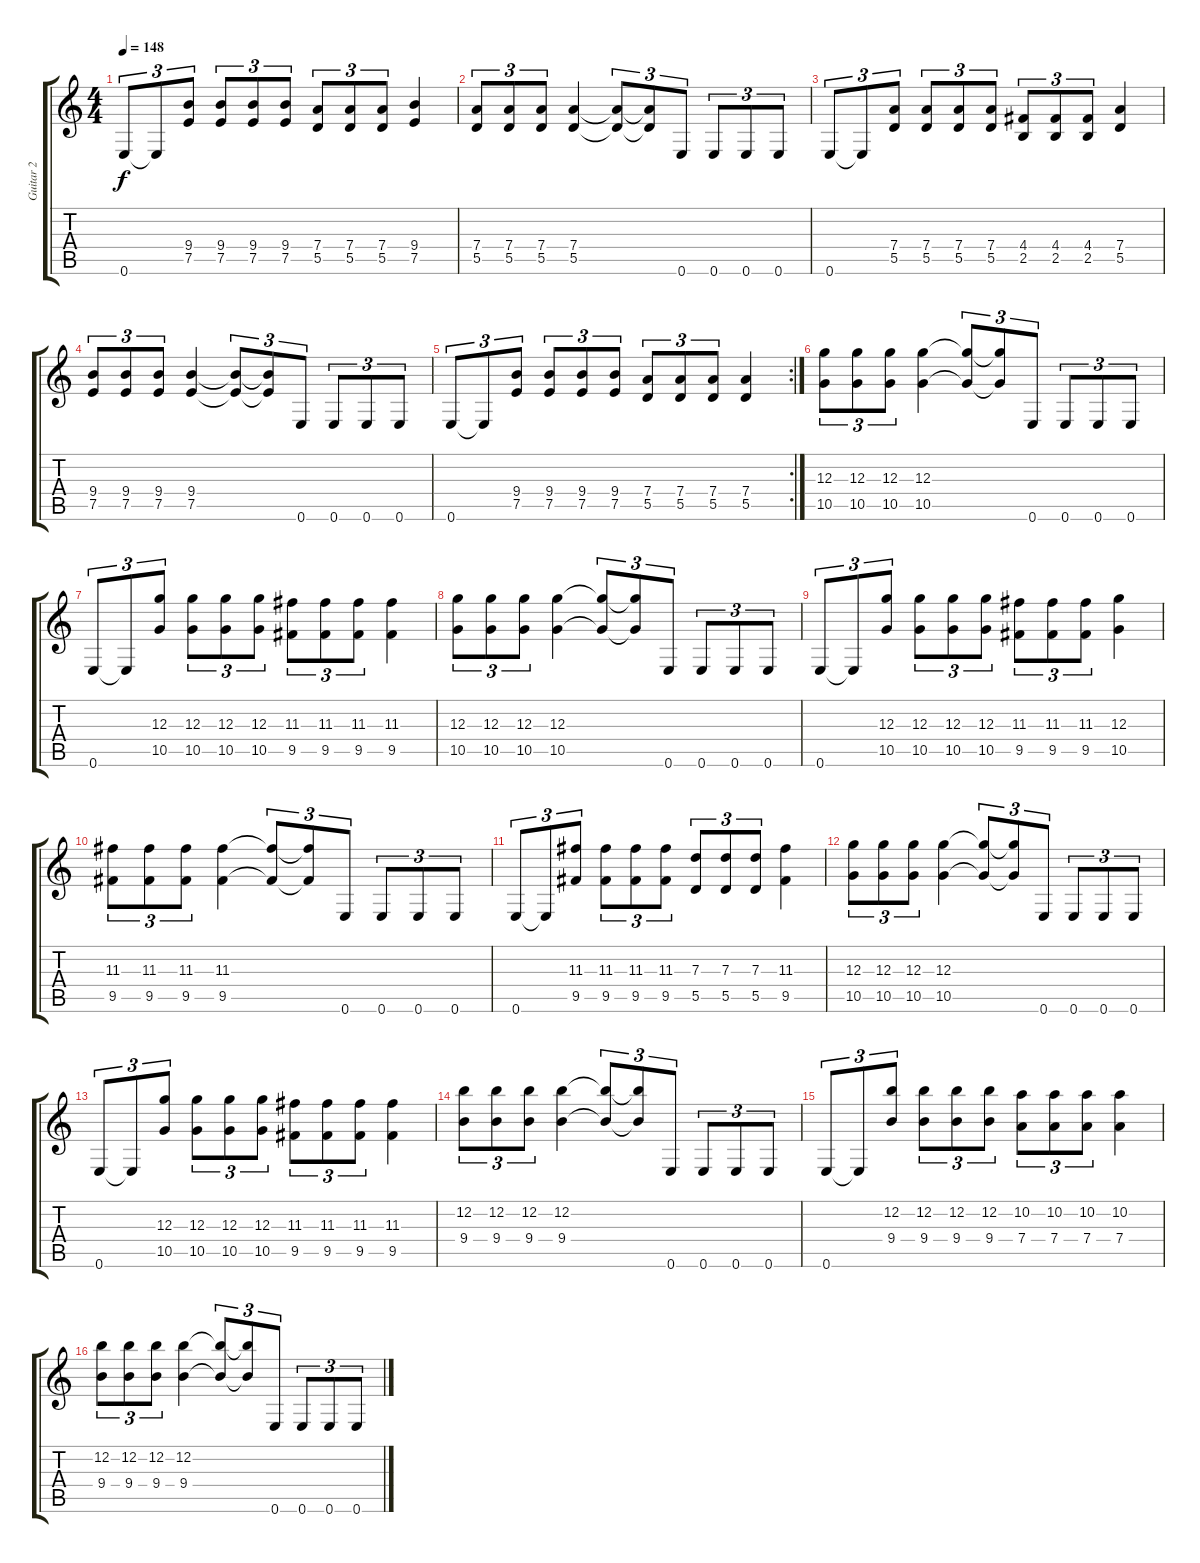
\track ("Guitar 2" "Guitar 2") {instrument overdrivenguitar}
\staff {score tabs}
\tuning (E4 B3 G3 D3 A2 E2) {hide}
\ts (4 4)
\tempo 148
\clef g2
\ks c
0.6.8{tu (3 2) dy f} 0.6{t}.8{tu (3 2)} (9.4 7.5).8{tu (3 2)} (9.4 7.5).8{tu (3 2)} (9.4 7.5).8{tu (3 2)} (9.4 7.5).8{tu (3 2)} (7.4 5.5).8{tu (3 2)} (7.4 5.5).8{tu (3 2)} (7.4 5.5).8{tu (3 2)} (9.4 7.5).4 |
(7.4 5.5).8{tu (3 2)} (7.4 5.5).8{tu (3 2)} (7.4 5.5).8{tu (3 2)} (7.4 5.5).4 (7.4{t} 5.5{t}).8{tu (3 2)} (7.4{t} 5.5{t}).8{tu (3 2)} 0.6.8{tu (3 2)} 0.6.8{tu (3 2)} 0.6.8{tu (3 2)} 0.6.8{tu (3 2)} |
0.6.8{tu (3 2)} 0.6{t}.8{tu (3 2)} (7.4 5.5).8{tu (3 2)} (7.4 5.5).8{tu (3 2)} (7.4 5.5).8{tu (3 2)} (7.4 5.5).8{tu (3 2)} (4.4 2.5).8{tu (3 2)} (4.4 2.5).8{tu (3 2)} (4.4 2.5).8{tu (3 2)} (7.4 5.5).4 |
(9.4 7.5).8{tu (3 2)} (9.4 7.5).8{tu (3 2)} (9.4 7.5).8{tu (3 2)} (9.4 7.5).4 (9.4{t} 7.5{t}).8{tu (3 2)} (9.4{t} 7.5{t}).8{tu (3 2)} 0.6.8{tu (3 2)} 0.6.8{tu (3 2)} 0.6.8{tu (3 2)} 0.6.8{tu (3 2)} |
\rc 2
0.6.8{tu (3 2)} 0.6{t}.8{tu (3 2)} (9.4 7.5).8{tu (3 2)} (9.4 7.5).8{tu (3 2)} (9.4 7.5).8{tu (3 2)} (9.4 7.5).8{tu (3 2)} (7.4 5.5).8{tu (3 2)} (7.4 5.5).8{tu (3 2)} (7.4 5.5).8{tu (3 2)} (7.4 5.5).4 |
(12.3 10.5).8{tu (3 2)} (12.3 10.5).8{tu (3 2)} (12.3 10.5).8{tu (3 2)} (12.3 10.5).4 (12.3{t} 10.5{t}).8{tu (3 2)} (12.3{t} 10.5{t}).8{tu (3 2)} 0.6.8{tu (3 2)} 0.6.8{tu (3 2)} 0.6.8{tu (3 2)} 0.6.8{tu (3 2)} |
0.6.8{tu (3 2)} 0.6{t}.8{tu (3 2)} (12.3 10.5).8{tu (3 2)} (12.3 10.5).8{tu (3 2)} (12.3 10.5).8{tu (3 2)} (12.3 10.5).8{tu (3 2)} (11.3 9.5).8{tu (3 2)} (11.3 9.5).8{tu (3 2)} (11.3 9.5).8{tu (3 2)} (11.3 9.5).4 |
(12.3 10.5).8{tu (3 2)} (12.3 10.5).8{tu (3 2)} (12.3 10.5).8{tu (3 2)} (12.3 10.5).4 (12.3{t} 10.5{t}).8{tu (3 2)} (12.3{t} 10.5{t}).8{tu (3 2)} 0.6.8{tu (3 2)} 0.6.8{tu (3 2)} 0.6.8{tu (3 2)} 0.6.8{tu (3 2)} |
0.6.8{tu (3 2)} 0.6{t}.8{tu (3 2)} (12.3 10.5).8{tu (3 2)} (12.3 10.5).8{tu (3 2)} (12.3 10.5).8{tu (3 2)} (12.3 10.5).8{tu (3 2)} (11.3 9.5).8{tu (3 2)} (11.3 9.5).8{tu (3 2)} (11.3 9.5).8{tu (3 2)} (12.3 10.5).4 |
(11.3 9.5).8{tu (3 2)} (11.3 9.5).8{tu (3 2)} (11.3 9.5).8{tu (3 2)} (11.3 9.5).4 (11.3{t} 9.5{t}).8{tu (3 2)} (11.3{t} 9.5{t}).8{tu (3 2)} 0.6.8{tu (3 2)} 0.6.8{tu (3 2)} 0.6.8{tu (3 2)} 0.6.8{tu (3 2)} |
0.6.8{tu (3 2)} 0.6{t}.8{tu (3 2)} (11.3 9.5).8{tu (3 2)} (11.3 9.5).8{tu (3 2)} (11.3 9.5).8{tu (3 2)} (11.3 9.5).8{tu (3 2)} (7.3 5.5).8{tu (3 2)} (7.3 5.5).8{tu (3 2)} (7.3 5.5).8{tu (3 2)} (11.3 9.5).4 |
(12.3 10.5).8{tu (3 2)} (12.3 10.5).8{tu (3 2)} (12.3 10.5).8{tu (3 2)} (12.3 10.5).4 (12.3{t} 10.5{t}).8{tu (3 2)} (12.3{t} 10.5{t}).8{tu (3 2)} 0.6.8{tu (3 2)} 0.6.8{tu (3 2)} 0.6.8{tu (3 2)} 0.6.8{tu (3 2)} |
0.6.8{tu (3 2)} 0.6{t}.8{tu (3 2)} (12.3 10.5).8{tu (3 2)} (12.3 10.5).8{tu (3 2)} (12.3 10.5).8{tu (3 2)} (12.3 10.5).8{tu (3 2)} (11.3 9.5).8{tu (3 2)} (11.3 9.5).8{tu (3 2)} (11.3 9.5).8{tu (3 2)} (11.3 9.5).4 |
(12.2 9.4).8{tu (3 2)} (12.2 9.4).8{tu (3 2)} (12.2 9.4).8{tu (3 2)} (12.2 9.4).4 (12.2{t} 9.4{t}).8{tu (3 2)} (12.2{t} 9.4{t}).8{tu (3 2)} 0.6.8{tu (3 2)} 0.6.8{tu (3 2)} 0.6.8{tu (3 2)} 0.6.8{tu (3 2)} |
0.6.8{tu (3 2)} 0.6{t}.8{tu (3 2)} (12.2 9.4).8{tu (3 2)} (12.2 9.4).8{tu (3 2)} (12.2 9.4).8{tu (3 2)} (12.2 9.4).8{tu (3 2)} (10.2 7.4).8{tu (3 2)} (10.2 7.4).8{tu (3 2)} (10.2 7.4).8{tu (3 2)} (10.2 7.4).4 |
(12.2 9.4).8{tu (3 2)} (12.2 9.4).8{tu (3 2)} (12.2 9.4).8{tu (3 2)} (12.2 9.4).4 (12.2{t} 9.4{t}).8{tu (3 2)} (12.2{t} 9.4{t}).8{tu (3 2)} 0.6.8{tu (3 2)} 0.6.8{tu (3 2)} 0.6.8{tu (3 2)} 0.6.8{tu (3 2)}
